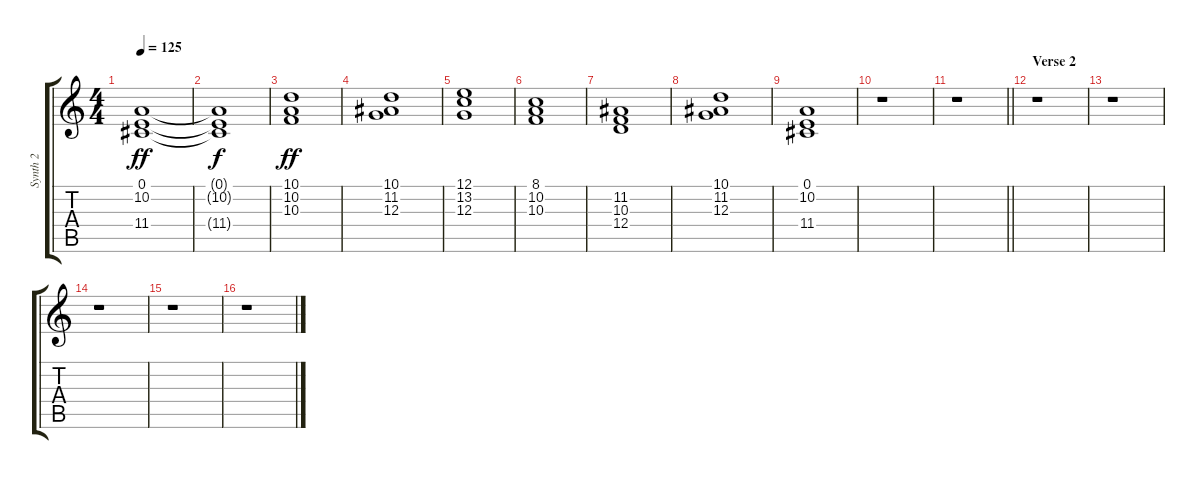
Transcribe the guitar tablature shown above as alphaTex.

\track ("Synth 2" "Synth 2") {instrument pad2warm}
\staff {score tabs}
\tuning (E4 B3 G3 D3 A2 E2) {hide}
\ts (4 4)
\tempo 125
\clef g2
\ks c
(0.1 10.2 11.4).1{dy ff} |
(0.1{t} 10.2{t} 11.4{t}).1{dy f} |
(10.1 10.2 10.3).1{dy ff} |
(10.1 11.2 12.3).1 |
(12.1 13.2 12.3).1 |
(8.1 10.2 10.3).1 |
(11.2 10.3 12.4).1 |
(10.1 11.2 12.3).1 |
(0.1 10.2 11.4).1 |
r.1 |
\barLineRight lightlight
r.1 |
\section ("" "Verse 2")
r.1 |
r.1 |
r.1 |
r.1 |
r.1
